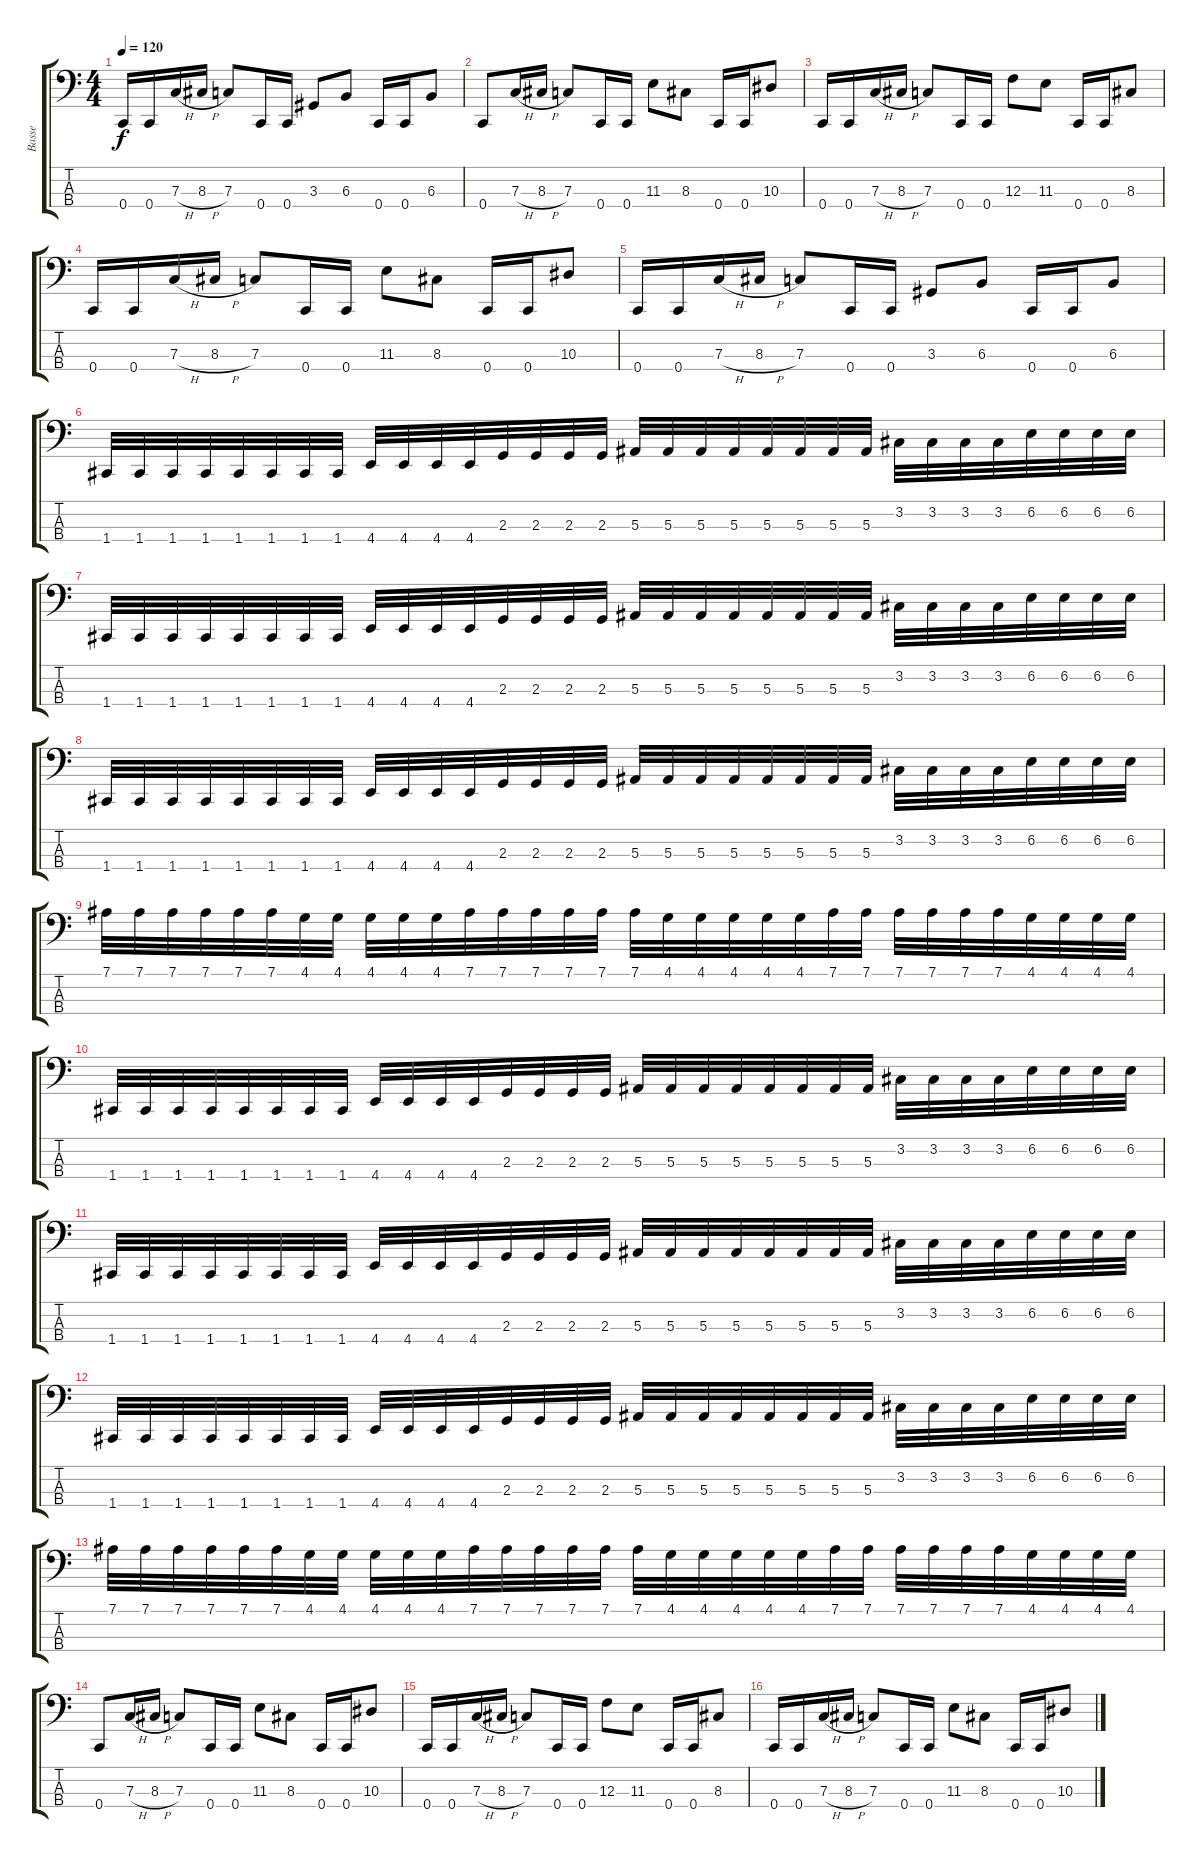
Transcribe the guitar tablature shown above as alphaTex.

\track ("Basse" "Basse") {instrument electricbasspick}
\staff {score tabs}
\tuning (Eb2 Bb1 F1 C1) {hide}
\ts (4 4)
\tempo 120
\clef f4
\ks c
0.4.16{dy f} 0.4.16 7.3{h}.16 8.3{h}.16 7.3.8 0.4.16 0.4.16 3.3.8 6.3.8 0.4.16 0.4.16 6.3.8 |
0.4.8 7.3{h}.16 8.3{h}.16 7.3.8 0.4.16 0.4.16 11.3.8 8.3.8 0.4.16 0.4.16 10.3.8 |
0.4.16 0.4.16 7.3{h}.16 8.3{h}.16 7.3.8 0.4.16 0.4.16 12.3.8 11.3.8 0.4.16 0.4.16 8.3.8 |
0.4.16 0.4.16 7.3{h}.16 8.3{h}.16 7.3.8 0.4.16 0.4.16 11.3.8 8.3.8 0.4.16 0.4.16 10.3.8 |
0.4.16 0.4.16 7.3{h}.16 8.3{h}.16 7.3.8 0.4.16 0.4.16 3.3.8 6.3.8 0.4.16 0.4.16 6.3.8 |
1.4.32 1.4.32 1.4.32 1.4.32 1.4.32 1.4.32 1.4.32 1.4.32 4.4.32 4.4.32 4.4.32 4.4.32 2.3.32 2.3.32 2.3.32 2.3.32 5.3.32 5.3.32 5.3.32 5.3.32 5.3.32 5.3.32 5.3.32 5.3.32 3.2.32 3.2.32 3.2.32 3.2.32 6.2.32 6.2.32 6.2.32 6.2.32 |
1.4.32 1.4.32 1.4.32 1.4.32 1.4.32 1.4.32 1.4.32 1.4.32 4.4.32 4.4.32 4.4.32 4.4.32 2.3.32 2.3.32 2.3.32 2.3.32 5.3.32 5.3.32 5.3.32 5.3.32 5.3.32 5.3.32 5.3.32 5.3.32 3.2.32 3.2.32 3.2.32 3.2.32 6.2.32 6.2.32 6.2.32 6.2.32 |
1.4.32 1.4.32 1.4.32 1.4.32 1.4.32 1.4.32 1.4.32 1.4.32 4.4.32 4.4.32 4.4.32 4.4.32 2.3.32 2.3.32 2.3.32 2.3.32 5.3.32 5.3.32 5.3.32 5.3.32 5.3.32 5.3.32 5.3.32 5.3.32 3.2.32 3.2.32 3.2.32 3.2.32 6.2.32 6.2.32 6.2.32 6.2.32 |
7.1.32 7.1.32 7.1.32 7.1.32 7.1.32 7.1.32 4.1.32 4.1.32 4.1.32 4.1.32 4.1.32 7.1.32 7.1.32 7.1.32 7.1.32 7.1.32 7.1.32 4.1.32 4.1.32 4.1.32 4.1.32 4.1.32 7.1.32 7.1.32 7.1.32 7.1.32 7.1.32 7.1.32 4.1.32 4.1.32 4.1.32 4.1.32 |
1.4.32 1.4.32 1.4.32 1.4.32 1.4.32 1.4.32 1.4.32 1.4.32 4.4.32 4.4.32 4.4.32 4.4.32 2.3.32 2.3.32 2.3.32 2.3.32 5.3.32 5.3.32 5.3.32 5.3.32 5.3.32 5.3.32 5.3.32 5.3.32 3.2.32 3.2.32 3.2.32 3.2.32 6.2.32 6.2.32 6.2.32 6.2.32 |
1.4.32 1.4.32 1.4.32 1.4.32 1.4.32 1.4.32 1.4.32 1.4.32 4.4.32 4.4.32 4.4.32 4.4.32 2.3.32 2.3.32 2.3.32 2.3.32 5.3.32 5.3.32 5.3.32 5.3.32 5.3.32 5.3.32 5.3.32 5.3.32 3.2.32 3.2.32 3.2.32 3.2.32 6.2.32 6.2.32 6.2.32 6.2.32 |
1.4.32 1.4.32 1.4.32 1.4.32 1.4.32 1.4.32 1.4.32 1.4.32 4.4.32 4.4.32 4.4.32 4.4.32 2.3.32 2.3.32 2.3.32 2.3.32 5.3.32 5.3.32 5.3.32 5.3.32 5.3.32 5.3.32 5.3.32 5.3.32 3.2.32 3.2.32 3.2.32 3.2.32 6.2.32 6.2.32 6.2.32 6.2.32 |
7.1.32 7.1.32 7.1.32 7.1.32 7.1.32 7.1.32 4.1.32 4.1.32 4.1.32 4.1.32 4.1.32 7.1.32 7.1.32 7.1.32 7.1.32 7.1.32 7.1.32 4.1.32 4.1.32 4.1.32 4.1.32 4.1.32 7.1.32 7.1.32 7.1.32 7.1.32 7.1.32 7.1.32 4.1.32 4.1.32 4.1.32 4.1.32 |
0.4.8 7.3{h}.16 8.3{h}.16 7.3.8 0.4.16 0.4.16 11.3.8 8.3.8 0.4.16 0.4.16 10.3.8 |
0.4.16 0.4.16 7.3{h}.16 8.3{h}.16 7.3.8 0.4.16 0.4.16 12.3.8 11.3.8 0.4.16 0.4.16 8.3.8 |
0.4.16 0.4.16 7.3{h}.16 8.3{h}.16 7.3.8 0.4.16 0.4.16 11.3.8 8.3.8 0.4.16 0.4.16 10.3.8
